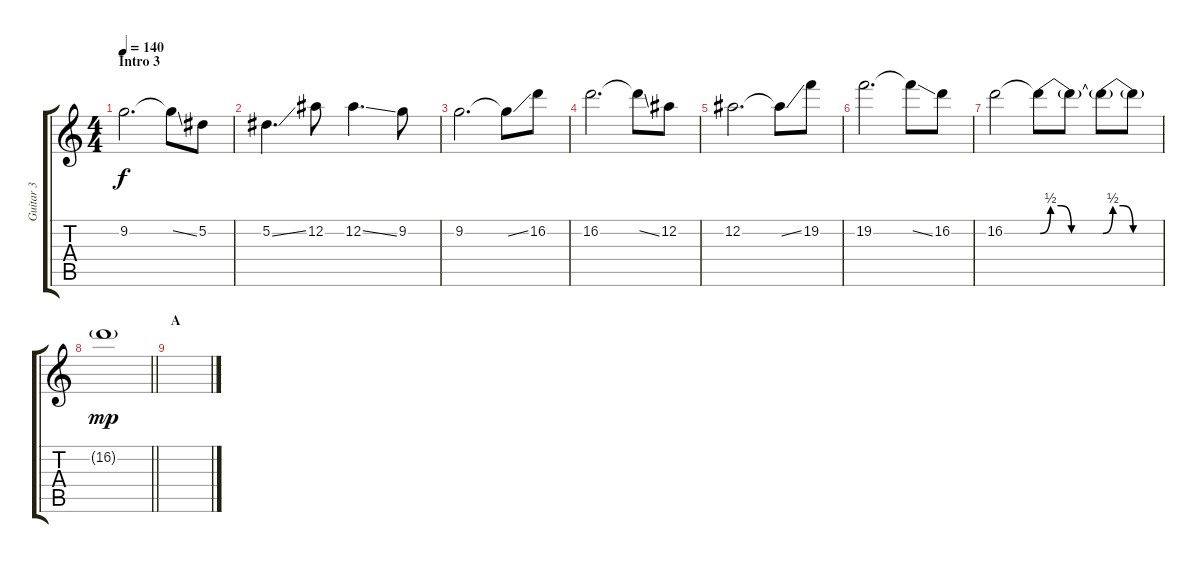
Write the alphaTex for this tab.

\track ("Guitar 3" "Guitar 3") {instrument distortionguitar}
\staff {score tabs}
\tuning (Eb4 Bb3 Gb3 Db3 Ab2 Eb2) {hide}
\ts (4 4)
\section ("" "Intro 3")
\tempo 140
\clef g2
\ks c
9.2.2{d dy f} 9.2{ss t}.8 5.2.8 |
5.2{ss}.4{d} 12.2.8 12.2{ss}.4{d} 9.2.8 |
9.2.2{d} 9.2{ss t}.8 16.2.8 |
16.2.2{d} 16.2{ss t}.8 12.2.8 |
12.2.2{d} 12.2{ss t}.8 19.2.8 |
19.2.2{d} 19.2{ss t}.8 16.2.8 |
16.2.2 16.2{be (custom 0 0 10 2 20 2 30 0 60 0) t}.8 16.2{t}.8 16.2{be (custom 0 0 10 2 20 2 30 0 60 0) t}.8 16.2{t}.8 |
\barLineRight lightlight
16.2{g}.1{dy mp} |
\section ("" "A")
